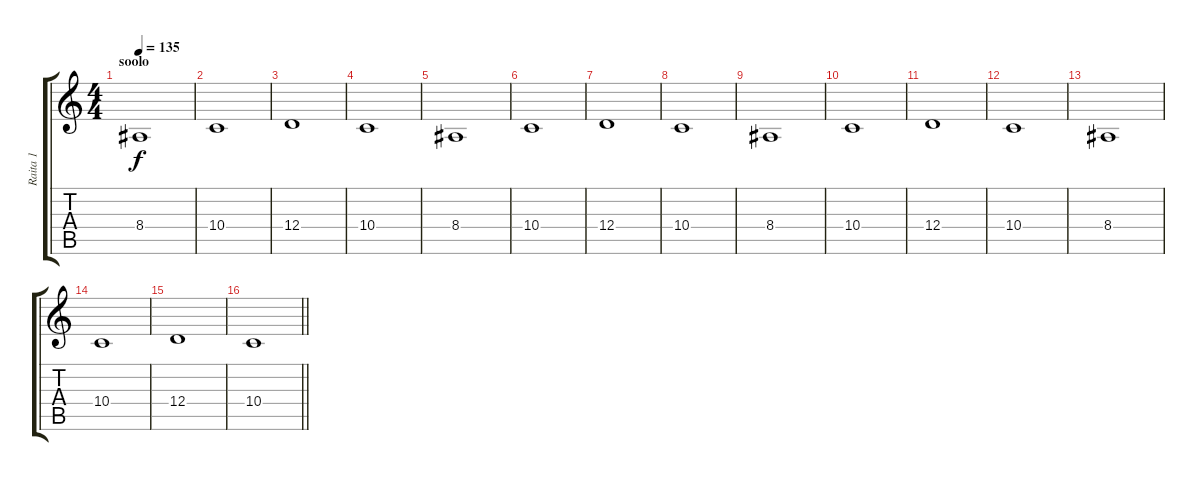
\track ("Raita 1" "Raita 1") {instrument tremolostrings}
\staff {score tabs}
\tuning (E4 B3 G3 D3 A2 E2) {hide}
\ts (4 4)
\section ("" "soolo")
\tempo 135
\clef g2
\ks c
8.4.1{dy f} |
10.4.1 |
12.4.1 |
10.4.1 |
8.4.1 |
10.4.1 |
12.4.1 |
10.4.1 |
8.4.1 |
10.4.1 |
12.4.1 |
10.4.1 |
8.4.1 |
10.4.1 |
12.4.1 |
\barLineRight lightlight
10.4.1
